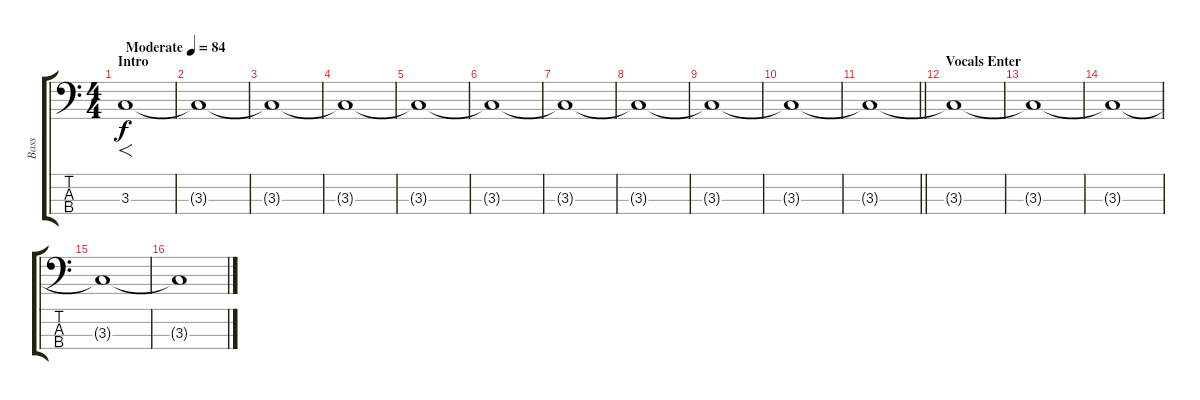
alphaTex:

\track ("Bass" "Bass") {instrument electricbassfinger}
\staff {score tabs}
\tuning (G2 D2 A1 E1) {hide}
\ts (4 4)
\section ("" "Intro")
\tempo (84 "Moderate")
\clef f4
\ks c
3.3.1{f dy f instrument electricbassfinger} |
3.3{t}.1 |
3.3{t}.1 |
3.3{t}.1 |
3.3{t}.1 |
3.3{t}.1 |
3.3{t}.1 |
3.3{t}.1 |
3.3{t}.1 |
3.3{t}.1 |
\barLineRight lightlight
3.3{t}.1 |
\section ("" "Vocals Enter")
3.3{t}.1 |
3.3{t}.1 |
3.3{t}.1 |
3.3{t}.1 |
3.3{t}.1
